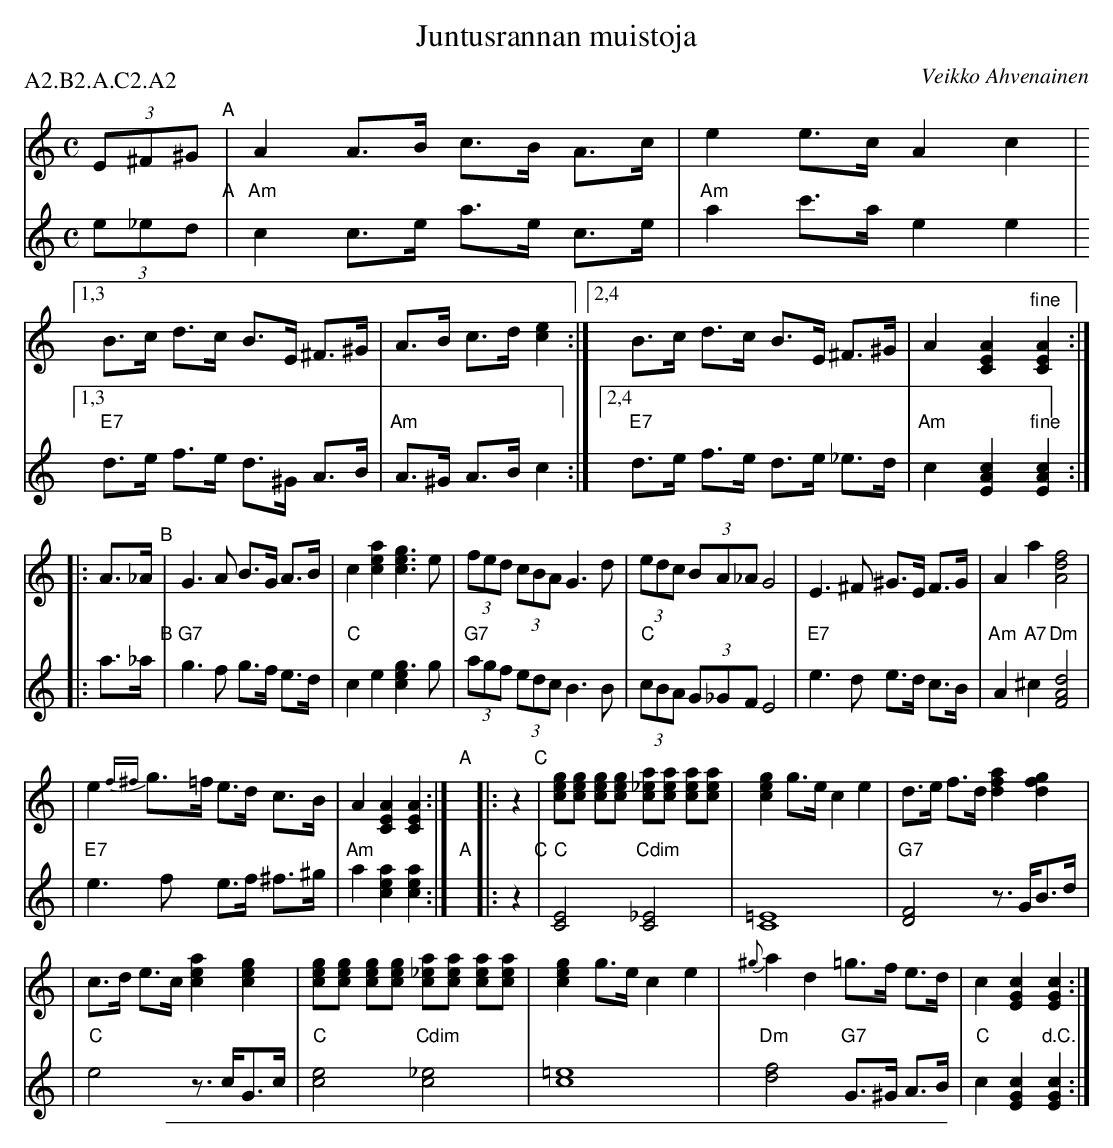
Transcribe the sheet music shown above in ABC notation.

X:1
T: Juntusrannan muistoja
C: Veikko Ahvenainen
M: C
L: 1/8
P: A2.B2.A.C2.A2
K: Am
V: 1
(3E^F^G \
"A"\
| A2 A>B c>B A>c | e2 e>c A2 c2 \
|1,3 B>c d>c B>E ^F>^G \
| A>B c>d [e2c2] \
:|2,4 B>c d>c B>E ^F>^G \
| A2 [A2E2C2] "fine"[A2E2C2] :|
|: A>_A \
"B"\
| G3 A B>G A>B | c2 [a2e2c2] [g3e3c3] e \
| (3fed (3cBA G3 d | (3edc (3BA_A G4 \
| E3 ^F ^G>E F>G | A2 a2 [f4d4A4] |
| e2 {f^f}g>=f e>d c>B | A2 [A2E2C2] [A2E2C2] :| \
 y4 "A"[|] y4 \
|: z2 \
"C"\
| [gec][gec] [gec][gec] [a_ec][aec] [aec][aec] | [g2e2c2] g>e c2 e2 \
| d>e f>d [a2f2d2] [g2f2d2] |
| c>d e>c [a2e2c2] [g2e2c2] \
| [gec][gec] [gec][gec] [a_ec][aec] [aec][aec] | [g2e2c2] g>e c2 e2 \
| {^g}a2 d2 =g>f e>d | c2 [c2G2E2] [c2G2E2] :|
V: 2
(3e_ed  \
"A"\
| "Am"c2 c>e a>e c>e | "Am"a2 c'>a e2 e2 \
|1,3 "E7"d>e f>e d>^G A>B \
| "Am"A>^G A>B c2 \
:|2,4 "E7"d>e f>e d>e _e>d \
| "Am"c2 [c2A2E2] "fine"[c2A2E2] :|
|: a>_a \
"B"\
| "G7"g3 f g>f e>d | "C"c2 e2 [g3e2c2] g
| "G7"(3agf (3edc B3 B | "C"(3cBA (3G_GF E4 \
| "E7"e3 d e>d c>B | "Am"A2 "A7"^c2 "Dm"[d4A4F4] |
| "E7"e3 f e>f ^f>^g | "Am"a2 [a2e2c2] [a2e2c2] :| \
 y4 "A"[|] y4 \
|: z2 \
"C"\
| "C"[E4C4] "Cdim"[_E4C4] | [=E8C8] \
| "G7"[F4D4] z>GB>d  |
| "C"e4 z>cG>c \
| "C"[e4c4] "Cdim"[_e4c4] | [=e8c8] \
| "Dm"[f4d4] "G7"G>^G A>B | "C"c2 [c2G2E2] "d.C."[c2G2E2] :|
